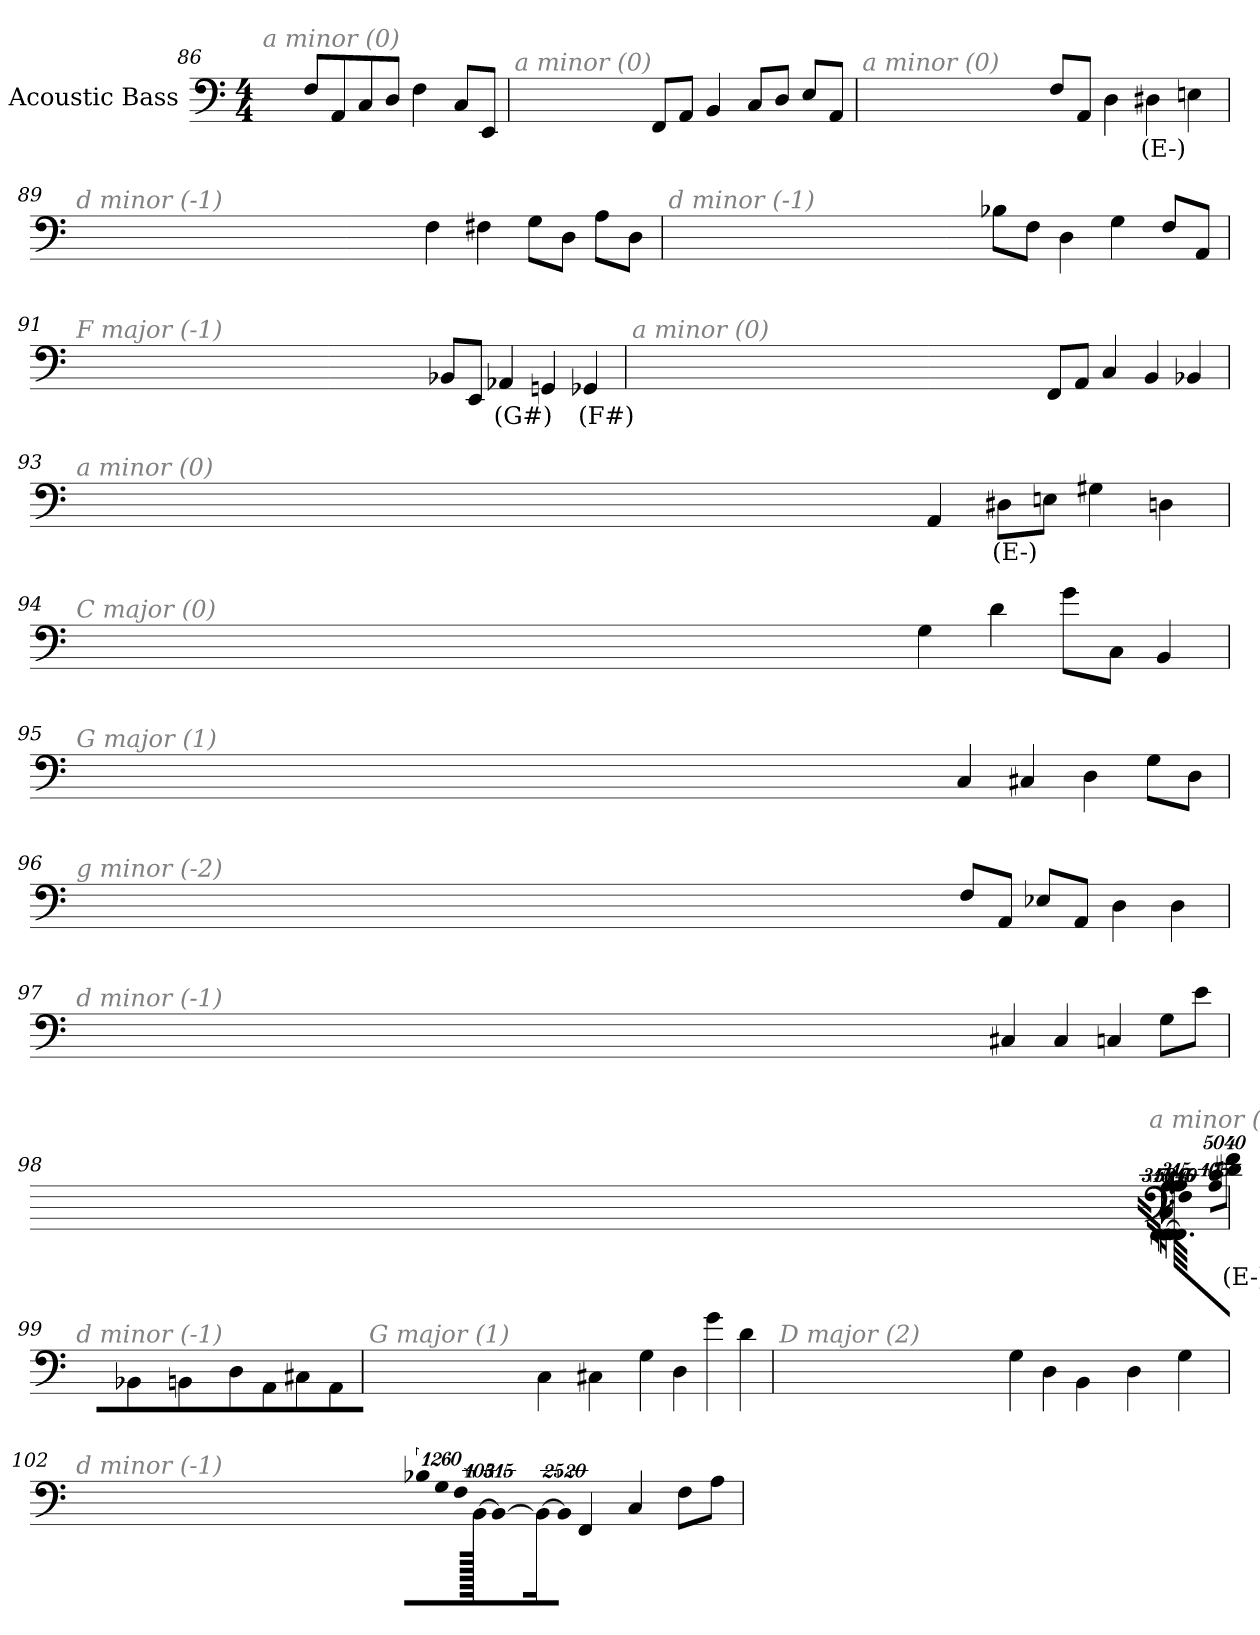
**kern	**text
*part1	*part1
*staff1	*staff1
*I"Acoustic Bass	*
*clefF4	*
*ITrd7c12	*
*k[]	*
*C:	*
*M4/4	*
=86	=86
!LO:TX:i:color=#808080:t=a minor (0)	!
8FFL	.
8AAA	.
8CC	.
8DDJ	.
4FF	.
8CCL	.
8EEEJ	.
=87	=87
!LO:TX:i:color=#808080:t=a minor (0)	!
8FFFL	.
8AAAJ	.
4BBB	.
8CCL	.
8DDJ	.
8EEL	.
8AAAJ	.
=88	=88
!LO:TX:i:color=#808080:t=a minor (0)	!
8FFL	.
8AAAJ	.
4DD	.
4DD#Xi	(E-)
4EEn	.
=89	=89
!LO:TX:i:color=#808080:t=d minor (-1)	!
4FF	.
4FF#X	.
8GGL	.
8DDJ	.
8AAL	.
8DDJ	.
=90	=90
!LO:TX:i:color=#808080:t=d minor (-1)	!
8BB-XL	.
8FFJ	.
4DD	.
4GG	.
8FFL	.
8AAAJ	.
=91	=91
!LO:TX:i:color=#808080:t=F major (-1)	!
8BBB-XL	.
8EEEJ	.
4AAA-Xi	(G#)
4GGGn	.
4GGG-Xi	(F#)
=92	=92
!LO:TX:i:color=#808080:t=a minor (0)	!
8FFFL	.
8AAAJ	.
4CC	.
4BBB	.
4BBB-X	.
=93	=93
!LO:TX:i:color=#808080:t=a minor (0)	!
4AAA	.
8DD#XiL	(E-)
8EEnJ	.
4GG#X	.
4DD	.
=94	=94
!LO:TX:i:color=#808080:t=C major (0)	!
4GG	.
4D	.
8GL	.
8CCJ	.
4BBB	.
=95	=95
!LO:TX:i:color=#808080:t=G major (1)	!
4CC	.
4CC#X	.
4DD	.
8GGL	.
8DDJ	.
=96	=96
!LO:TX:i:color=#808080:t=g minor (-2)	!
8FFL	.
8AAAJ	.
8EE-XL	.
8AAAJ	.
4DD	.
4DD	.
=97	=97
!LO:TX:i:color=#808080:t=d minor (-1)	!
4CC#X	.
4CC#	.
4CCn	.
8GGL	.
8EJ	.
=98	=98
!LO:TX:i:color=#808080:t=a minor (0)	!
4F	.
!LO:N:vis=8	!
40320%3347FL	.
!LO:N:vis=8	!
40320%3347D#Xi	(E-)
!LO:N:vis=8	!
40320%3347CJ	.
!LO:N:vis=1024	!
[13440%13AAL	.
16AAL_	.
64AAL_	.
!LO:N:vis=256	!
20160%79AAL]	.
!LO:N:vis=8	!
40320%3347FF	.
!LO:N:vis=8	!
40320%3347CCJ	.
[16FFF	.
64FFF_	.
!LO:N:vis=256.	!
10080%59FFF_	.
8FFF_	.
32FFF_	.
128FFF_	.
!LO:N:vis=512	!
40320%79FFF]	.
=99	=99
!LO:TX:i:color=#808080:t=d minor (-1)	!
4BBB-X	.
4BBBn	.
8DDL	.
8AAAJ	.
8CC#XL	.
8AAAJ	.
=100	=100
!LO:TX:i:color=#808080:t=G major (1)	!
4CC	.
4CC#X	.
8GGL	.
8DDJ	.
8GL	.
8DJ	.
=101	=101
!LO:TX:i:color=#808080:t=D major (2)	!
8GGL	.
8DDJ	.
4BBB	.
4DD	.
4GG	.
=102	=102
!LO:TX:i:color=#808080:t=d minor (-1)	!
!LO:N:vis=16	!
20160%827BB-XL	.
!LO:N:vis=16	!
20160%827GG	.
!LO:N:vis=16	!
20160%827FF	.
[6720%13BBB	.
40320BBB_	.
16BBBJ_	.
!LO:N:vis=512%31	!
40320%2441BBBJ]	.
4FFF	.
4CC	.
8FFL	.
8AAJ	.
=	=
*-	*-
